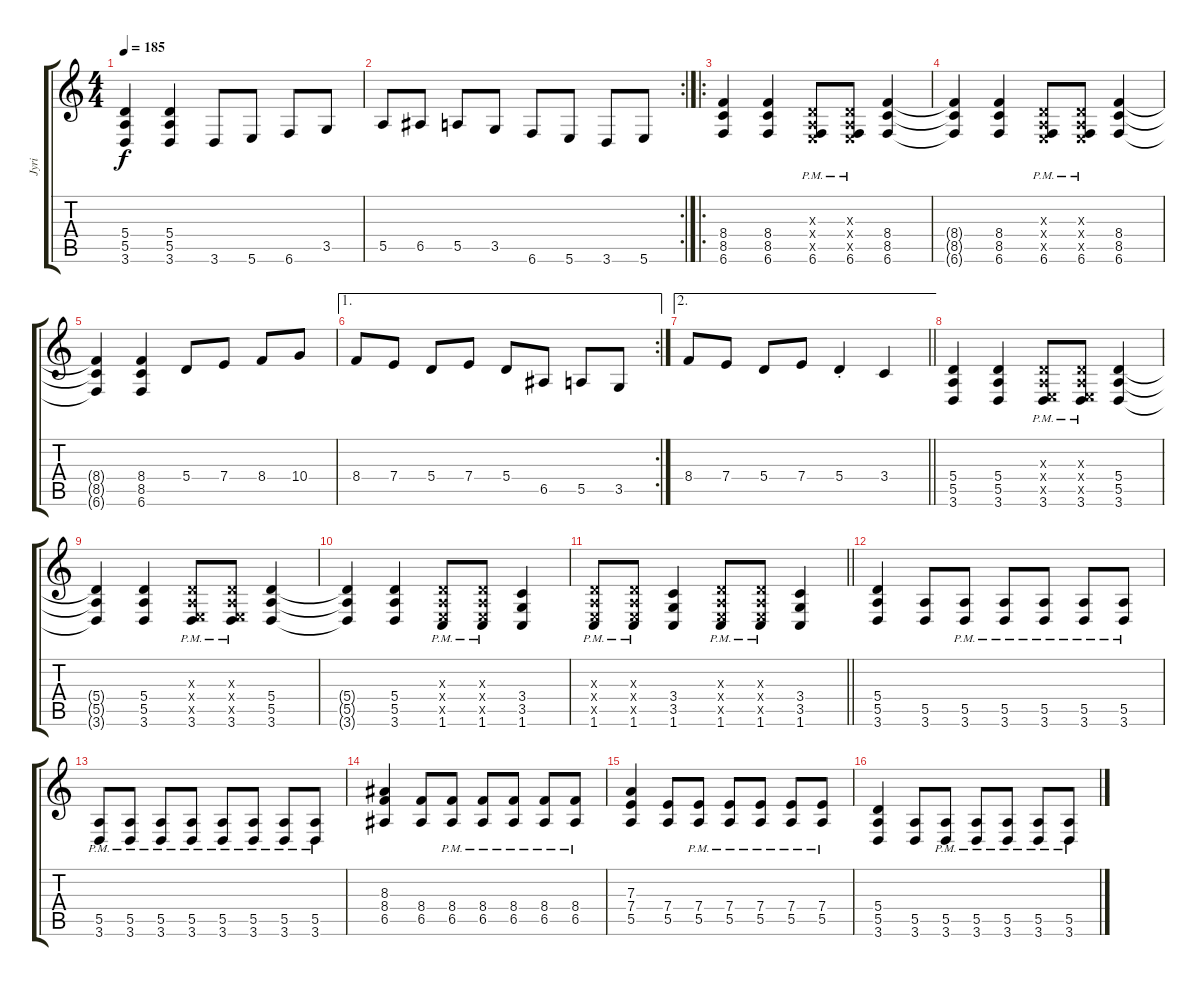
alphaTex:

\track ("Jyri" "Jyri") {instrument distortionguitar}
\staff {score tabs}
\tuning (B3 Gb3 D3 A2 E2 B1) {hide}
\ts (4 4)
\tempo 185
\clef g2
\ks c
(5.4{t} 5.5{t} 3.6{t}).4{dy f} (5.4 5.5 3.6).4 3.6.8 5.6.8 6.6.8 3.5.8 |
\rc 2
5.5.8 6.5.8 5.5.8 3.5.8 6.6.8 5.6.8 3.6.8 5.6.8 |
\ro
(8.4 8.5 6.6).4 (8.4 8.5 6.6).4 (0.3{x} 0.4{x} 0.5{x} 6.6{pm}).8 (0.3{x} 0.4{x} 0.5{x} 6.6{pm}).8 (8.4 8.5 6.6).4 |
(8.4{t} 8.5{t} 6.6{t}).4 (8.4 8.5 6.6).4 (0.3{x} 0.4{x} 0.5{x} 6.6{pm}).8 (0.3{x} 0.4{x} 0.5{x} 6.6{pm}).8 (8.4 8.5 6.6).4 |
(8.4{t} 8.5{t} 6.6{t}).4 (8.4 8.5 6.6).4 5.4.8 7.4.8 8.4.8 10.4.8 |
\ae 1
\rc 2
8.4.8 7.4.8 5.4.8 7.4.8 5.4.8 6.5.8 5.5.8 3.5.8 |
\ae 2
\barLineRight lightlight
8.4.8 7.4.8 5.4.8 7.4.8 5.4{st}.4 3.4.4 |
(5.4 5.5 3.6).4 (5.4 5.5 3.6).4 (0.3{x} 0.4{x} 0.5{x} 3.6{pm}).8 (0.3{x} 0.4{x} 0.5{x} 3.6{pm}).8 (5.4 5.5 3.6).4 |
(5.4{t} 5.5{t} 3.6{t}).4 (5.4 5.5 3.6).4 (0.3{x} 0.4{x} 0.5{x} 3.6{pm}).8 (0.3{x} 0.4{x} 0.5{x} 3.6{pm}).8 (5.4 5.5 3.6).4 |
(5.4{t} 5.5{t} 3.6{t}).4 (5.4 5.5 3.6).4 (0.3{x} 0.4{x} 0.5{x} 1.6{pm}).8 (0.3{x} 0.4{x} 0.5{x} 1.6{pm}).8 (3.4 3.5 1.6).4 |
\barLineRight lightlight
(0.3{x} 0.4{x} 0.5{x} 1.6{pm}).8 (0.3{x} 0.4{x} 0.5{x} 1.6{pm}).8 (3.4 3.5 1.6).4 (0.3{x} 0.4{x} 0.5{x} 1.6{pm}).8 (0.3{x} 0.4{x} 0.5{x} 1.6{pm}).8 (3.4 3.5 1.6).4 |
(5.4 5.5 3.6).4{volume 15 instrument distortionguitar} (5.5 3.6).8 (5.5{pm} 3.6{pm}).8 (5.5{pm} 3.6{pm}).8 (5.5{pm} 3.6{pm}).8 (5.5{pm} 3.6{pm}).8 (5.5{pm} 3.6{pm}).8 |
(5.5{pm} 3.6{pm}).8 (5.5{pm} 3.6{pm}).8 (5.5{pm} 3.6{pm}).8 (5.5{pm} 3.6{pm}).8 (5.5{pm} 3.6{pm}).8 (5.5{pm} 3.6{pm}).8 (5.5{pm} 3.6{pm}).8 (5.5{pm} 3.6{pm}).8 |
(8.3 8.4 6.5).4{volume 15 instrument distortionguitar} (8.4 6.5).8 (8.4{pm} 6.5{pm}).8 (8.4{pm} 6.5{pm}).8 (8.4{pm} 6.5{pm}).8 (8.4{pm} 6.5{pm}).8 (8.4{pm} 6.5{pm}).8 |
(7.3 7.4 5.5).4{volume 15 instrument distortionguitar} (7.4 5.5).8 (7.4{pm} 5.5{pm}).8 (7.4{pm} 5.5{pm}).8 (7.4{pm} 5.5{pm}).8 (7.4{pm} 5.5{pm}).8 (7.4{pm} 5.5{pm}).8 |
(5.4 5.5 3.6).4{volume 15 instrument distortionguitar} (5.5 3.6).8 (5.5{pm} 3.6{pm}).8 (5.5{pm} 3.6{pm}).8 (5.5{pm} 3.6{pm}).8 (5.5{pm} 3.6{pm}).8 (5.5{pm} 3.6{pm}).8
